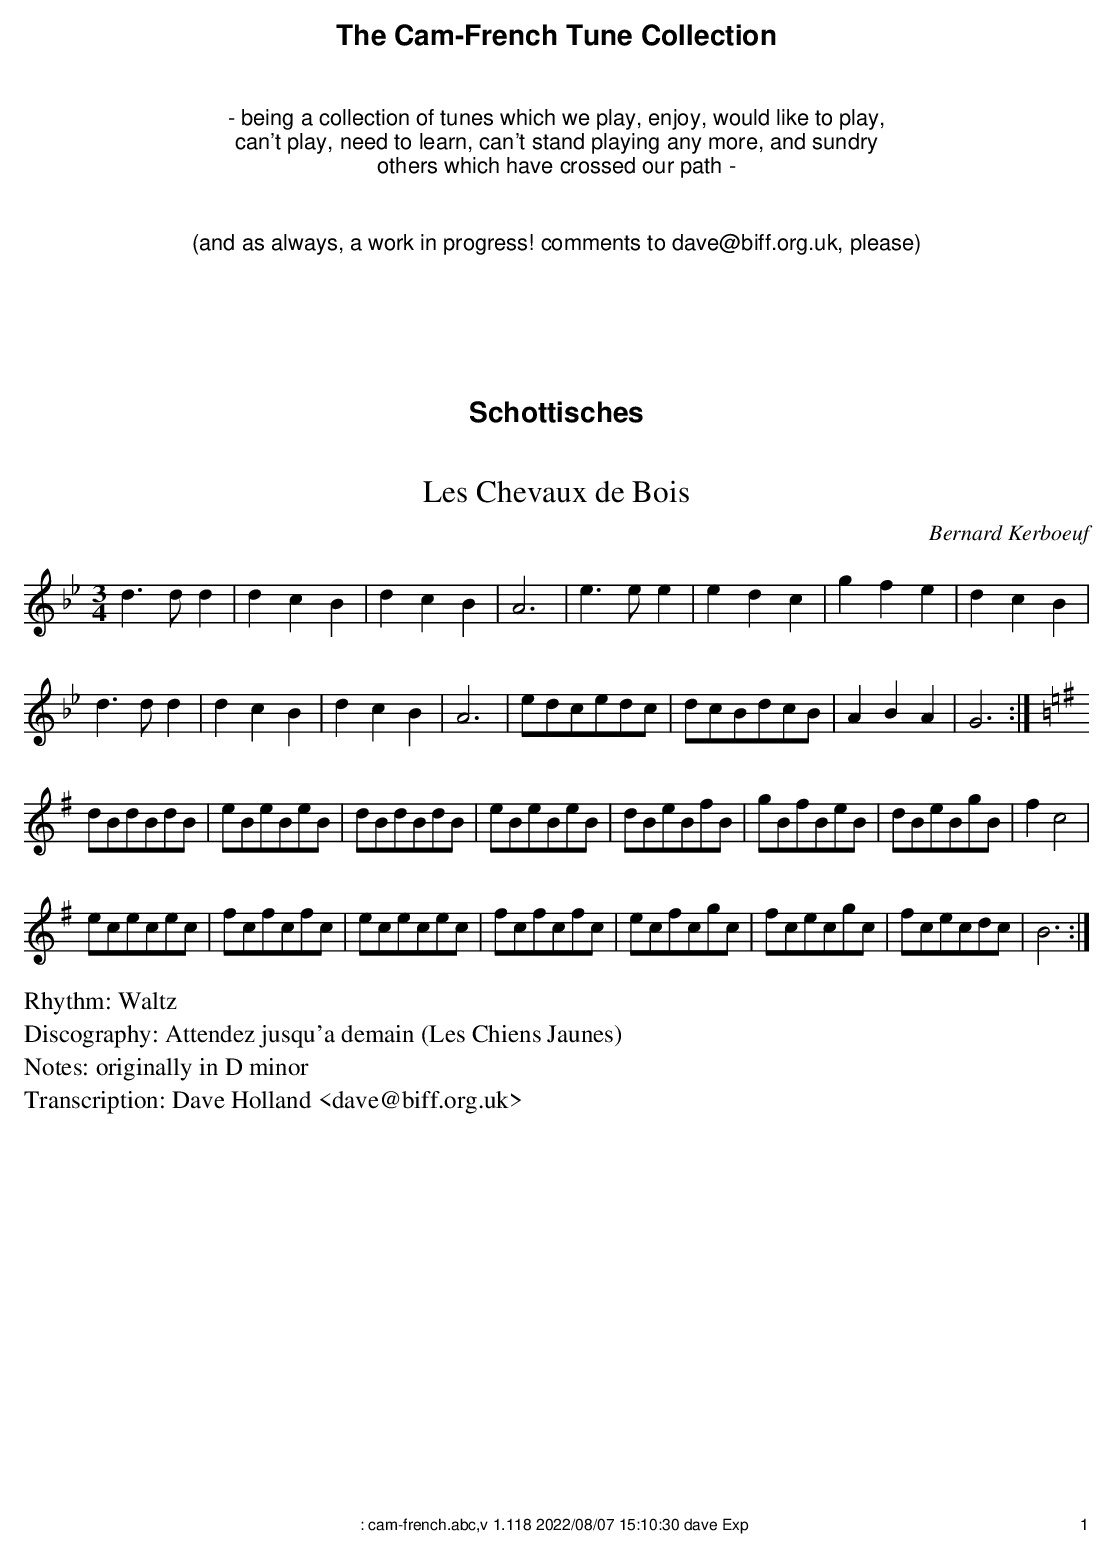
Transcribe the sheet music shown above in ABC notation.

X:1
T:Les Chevaux de Bois
C:Bernard Kerboeuf
M:3/4
L:1/8
K:Bb
d3dd2|d2c2B2|d2c2B2|A6|e3ee2|e2d2c2|g2f2e2|d2c2B2|
d3dd2|d2c2B2|d2c2B2|A6|edcedc|dcBdcB|A2B2A2|G6:|
K:G
dBdBdB|eBeBeB|dBdBdB|eBeBeB|dBeBfB|gBfBeB|dBeBgB|f2c4|
ececec|fcfcfc|ececec|fcfcfc|ecfcgc|fcecgc|fcecdc|B6:|
